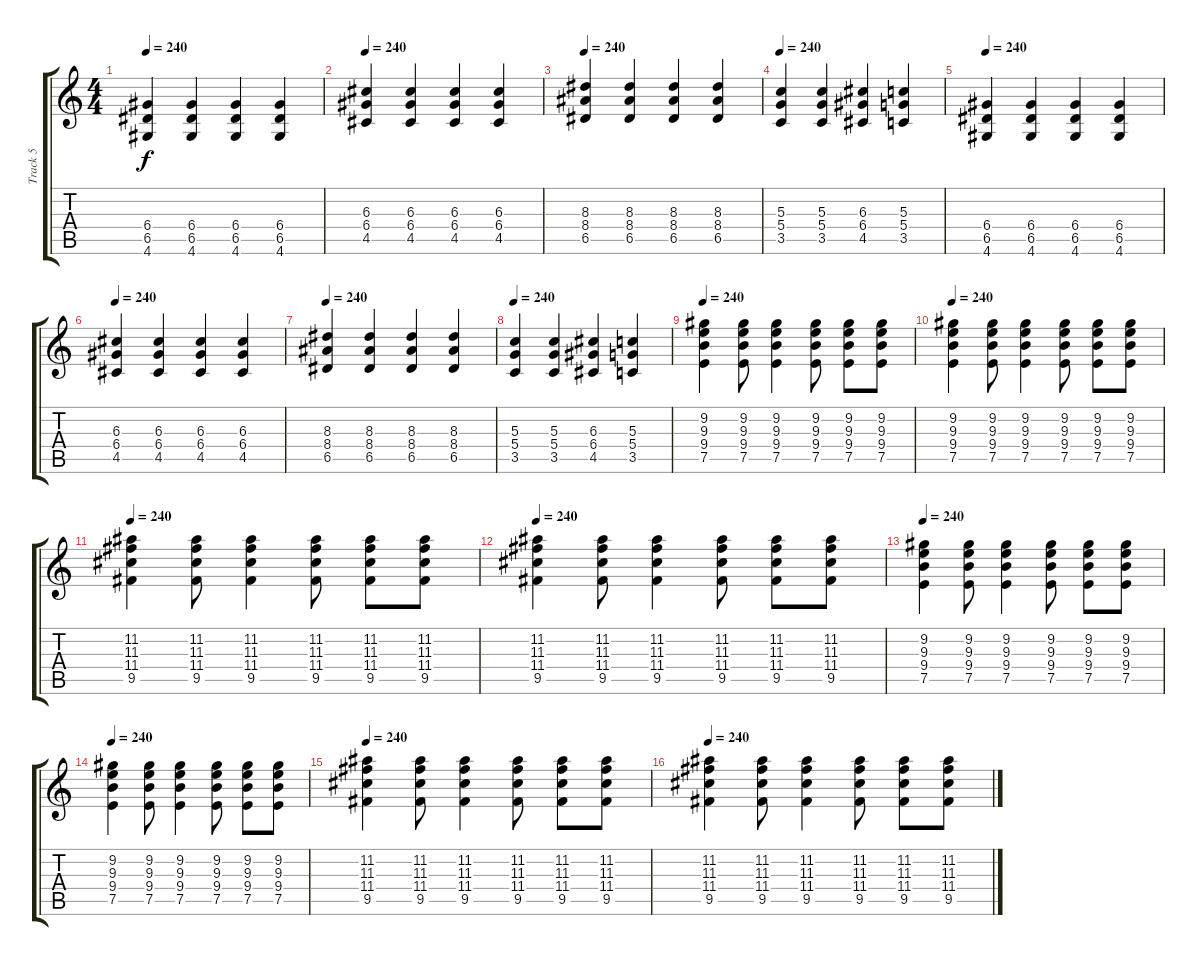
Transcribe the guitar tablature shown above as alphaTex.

\track ("Track 5" "Track 5") {instrument distortionguitar}
\staff {score tabs}
\tuning (E4 B3 G3 D3 A2 E2) {hide}
\ts (4 4)
\tempo 240
\clef g2
\ks c
(6.4 6.5 4.6).4{dy f} (6.4 6.5 4.6).4 (6.4 6.5 4.6).4 (6.4 6.5 4.6).4 |
\tempo 240
(6.3 6.4 4.5).4 (6.3 6.4 4.5).4 (6.3 6.4 4.5).4 (6.3 6.4 4.5).4 |
\tempo 240
(8.3 8.4 6.5).4 (8.3 8.4 6.5).4 (8.3 8.4 6.5).4 (8.3 8.4 6.5).4 |
\tempo 240
(5.3 5.4 3.5).4 (5.3 5.4 3.5).4 (6.3 6.4 4.5).4 (5.3 5.4 3.5).4 |
\tempo 240
(6.4 6.5 4.6).4 (6.4 6.5 4.6).4 (6.4 6.5 4.6).4 (6.4 6.5 4.6).4 |
\tempo 240
(6.3 6.4 4.5).4 (6.3 6.4 4.5).4 (6.3 6.4 4.5).4 (6.3 6.4 4.5).4 |
\tempo 240
(8.3 8.4 6.5).4 (8.3 8.4 6.5).4 (8.3 8.4 6.5).4 (8.3 8.4 6.5).4 |
\tempo 240
(5.3 5.4 3.5).4 (5.3 5.4 3.5).4 (6.3 6.4 4.5).4 (5.3 5.4 3.5).4 |
\tempo 240
(9.2 9.3 9.4 7.5).4 (9.2 9.3 9.4 7.5).8 (9.2 9.3 9.4 7.5).4 (9.2 9.3 9.4 7.5).8 (9.2 9.3 9.4 7.5).8 (9.2 9.3 9.4 7.5).8 |
\tempo 240
(9.2 9.3 9.4 7.5).4 (9.2 9.3 9.4 7.5).8 (9.2 9.3 9.4 7.5).4 (9.2 9.3 9.4 7.5).8 (9.2 9.3 9.4 7.5).8 (9.2 9.3 9.4 7.5).8 |
\tempo 240
(11.2 11.3 11.4 9.5).4 (11.2 11.3 11.4 9.5).8 (11.2 11.3 11.4 9.5).4 (11.2 11.3 11.4 9.5).8 (11.2 11.3 11.4 9.5).8 (11.2 11.3 11.4 9.5).8 |
\tempo 240
(11.2 11.3 11.4 9.5).4 (11.2 11.3 11.4 9.5).8 (11.2 11.3 11.4 9.5).4 (11.2 11.3 11.4 9.5).8 (11.2 11.3 11.4 9.5).8 (11.2 11.3 11.4 9.5).8 |
\tempo 240
(9.2 9.3 9.4 7.5).4 (9.2 9.3 9.4 7.5).8 (9.2 9.3 9.4 7.5).4 (9.2 9.3 9.4 7.5).8 (9.2 9.3 9.4 7.5).8 (9.2 9.3 9.4 7.5).8 |
\tempo 240
(9.2 9.3 9.4 7.5).4 (9.2 9.3 9.4 7.5).8 (9.2 9.3 9.4 7.5).4 (9.2 9.3 9.4 7.5).8 (9.2 9.3 9.4 7.5).8 (9.2 9.3 9.4 7.5).8 |
\tempo 240
(11.2 11.3 11.4 9.5).4 (11.2 11.3 11.4 9.5).8 (11.2 11.3 11.4 9.5).4 (11.2 11.3 11.4 9.5).8 (11.2 11.3 11.4 9.5).8 (11.2 11.3 11.4 9.5).8 |
\tempo 240
(11.2 11.3 11.4 9.5).4 (11.2 11.3 11.4 9.5).8 (11.2 11.3 11.4 9.5).4 (11.2 11.3 11.4 9.5).8 (11.2 11.3 11.4 9.5).8 (11.2 11.3 11.4 9.5).8
